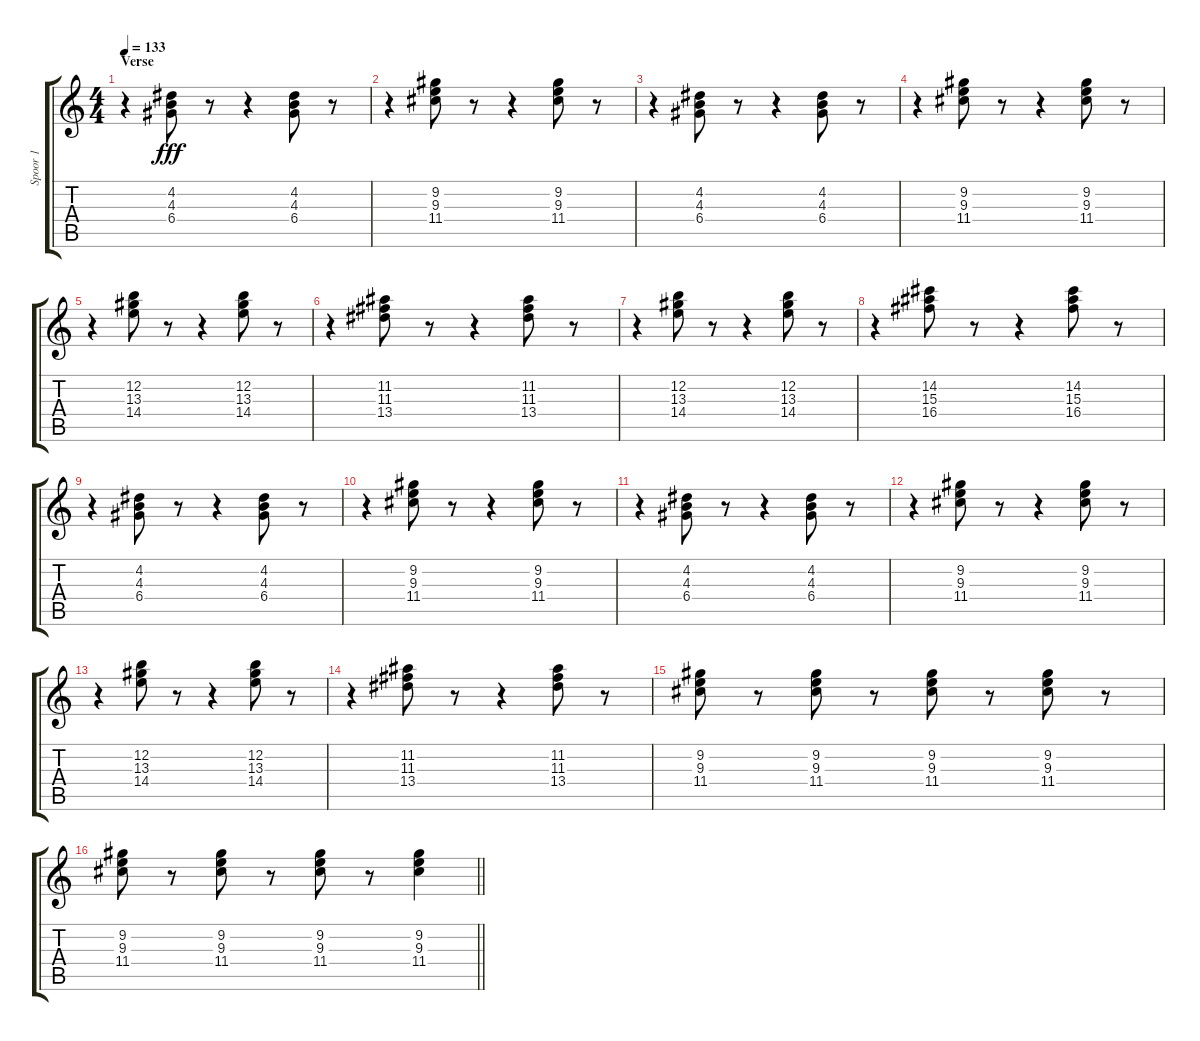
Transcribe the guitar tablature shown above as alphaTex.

\track ("Spoor 1" "Spoor 1") {instrument overdrivenguitar}
\staff {score tabs}
\tuning (E4 B3 G3 D3 A2 E2) {hide}
\ts (4 4)
\section ("" "Verse")
\tempo 133
\clef g2
\ks c
r.4{dy fff} (4.2 4.3 6.4).8 r.8 r.4 (4.2 4.3 6.4).8 r.8 |
r.4 (9.2 9.3 11.4).8 r.8 r.4 (9.2 9.3 11.4).8 r.8 |
r.4 (4.2 4.3 6.4).8 r.8 r.4 (4.2 4.3 6.4).8 r.8 |
r.4 (9.2 9.3 11.4).8 r.8 r.4 (9.2 9.3 11.4).8 r.8 |
r.4 (12.2 13.3 14.4).8 r.8 r.4 (12.2 13.3 14.4).8 r.8 |
r.4 (11.2 11.3 13.4).8 r.8 r.4 (11.2 11.3 13.4).8 r.8 |
r.4 (12.2 13.3 14.4).8 r.8 r.4 (12.2 13.3 14.4).8 r.8 |
r.4 (14.2 15.3 16.4).8 r.8 r.4 (14.2 15.3 16.4).8 r.8 |
r.4 (4.2 4.3 6.4).8 r.8 r.4 (4.2 4.3 6.4).8 r.8 |
r.4 (9.2 9.3 11.4).8 r.8 r.4 (9.2 9.3 11.4).8 r.8 |
r.4 (4.2 4.3 6.4).8 r.8 r.4 (4.2 4.3 6.4).8 r.8 |
r.4 (9.2 9.3 11.4).8 r.8 r.4 (9.2 9.3 11.4).8 r.8 |
r.4 (12.2 13.3 14.4).8 r.8 r.4 (12.2 13.3 14.4).8 r.8 |
r.4 (11.2 11.3 13.4).8 r.8 r.4 (11.2 11.3 13.4).8 r.8 |
(9.2 9.3 11.4).8 r.8 (9.2 9.3 11.4).8 r.8 (9.2 9.3 11.4).8 r.8 (9.2 9.3 11.4).8 r.8 |
\barLineRight lightlight
(9.2 9.3 11.4).8 r.8 (9.2 9.3 11.4).8 r.8 (9.2 9.3 11.4).8 r.8 (9.2 9.3 11.4).4
